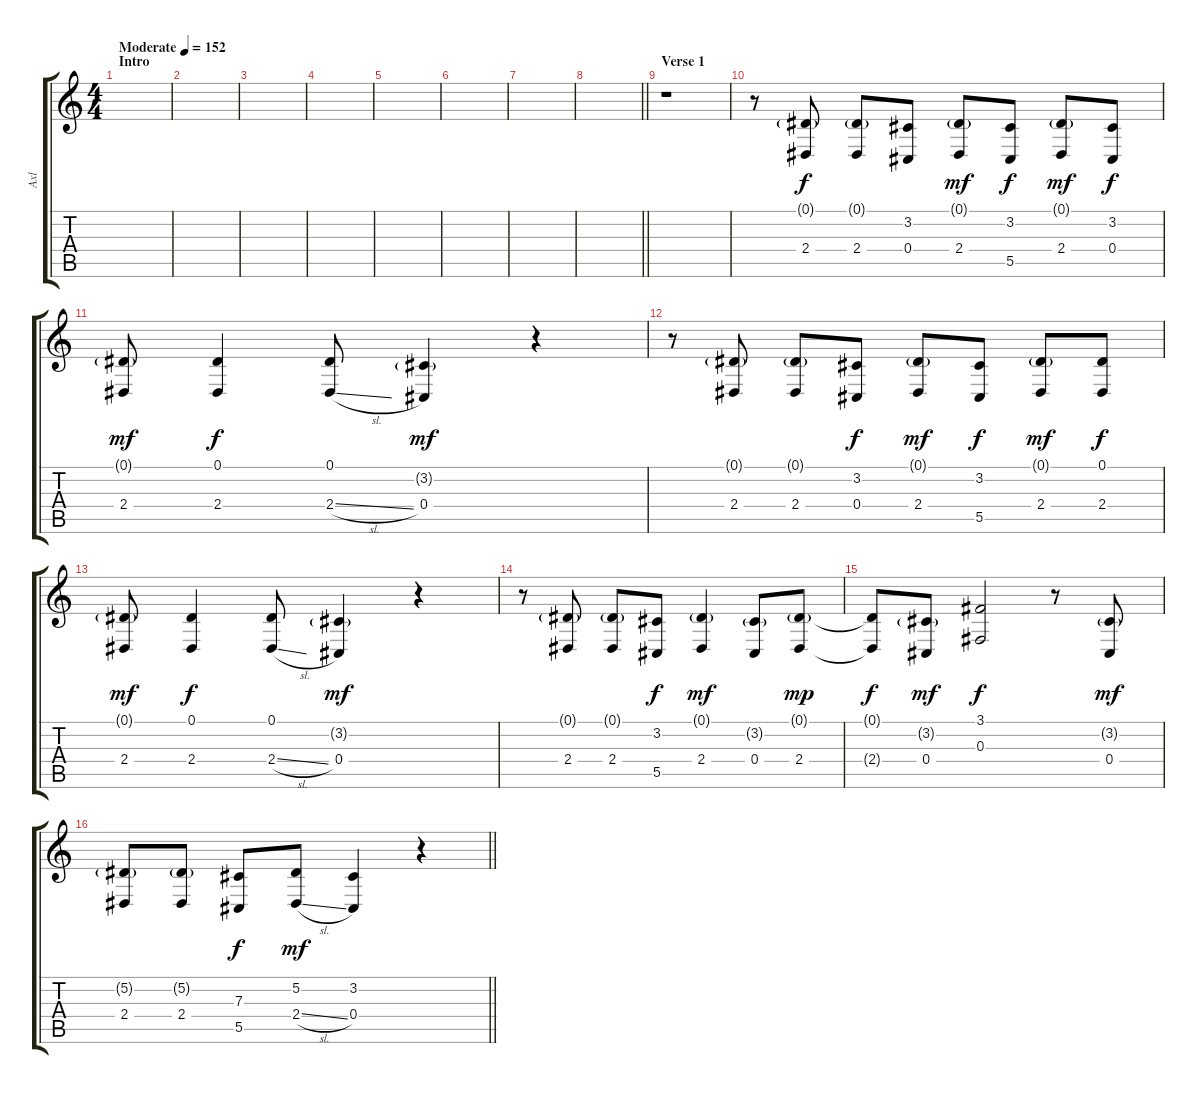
\track ("Axl" "Axl") {instrument lead2sawtooth}
\staff {score tabs}
\tuning (Eb4 Bb3 Gb3 Db3 Ab2 Eb2) {hide}
\ts (4 4)
\section ("" "Intro")
\tempo (152 "Moderate")
\clef g2
\ks c
|
|
|
|
|
|
|
\barLineRight lightlight
|
\section ("" "Verse 1")
r.1 |
r.8 (0.1{g} 2.4).8 (0.1{g} 2.4).8 (3.2 0.4).8{dy f} (0.1{g} 2.4).8{dy mf} (3.2 5.5).8{dy f} (0.1{g} 2.4).8{dy mf} (3.2 0.4).8{dy f} |
(0.1{g} 2.4).8{dy mf} (0.1 2.4).4{dy f} (0.1 2.4{sl}).8 (3.2{g} 0.4).4{dy mf} r.4 |
r.8 (0.1{g} 2.4).8 (0.1{g} 2.4).8 (3.2 0.4).8{dy f} (0.1{g} 2.4).8{dy mf} (3.2 5.5).8{dy f} (0.1{g} 2.4).8{dy mf} (0.1 2.4).8{dy f} |
(0.1{g} 2.4).8{dy mf} (0.1 2.4).4{dy f} (0.1 2.4{sl}).8 (3.2{g} 0.4).4{dy mf} r.4 |
r.8 (0.1{g} 2.4).8 (0.1{g} 2.4).8 (3.2 5.5).8{dy f} (0.1{g} 2.4).4{dy mf} (3.2{g} 0.4).8 (0.1{g} 2.4).8{dy mp} |
(0.1{t} 2.4{t}).8{dy f} (3.2{g} 0.4).8{dy mf} (3.1 0.3).2{dy f} r.8 (3.2{g} 0.4).8{dy mf} |
\barLineRight lightlight
(5.2{g} 2.4).8 (5.2{g} 2.4).8 (7.3 5.5).8{dy f} (5.2 2.4{sl}).8{dy mf} (3.2 0.4).4 r.4
